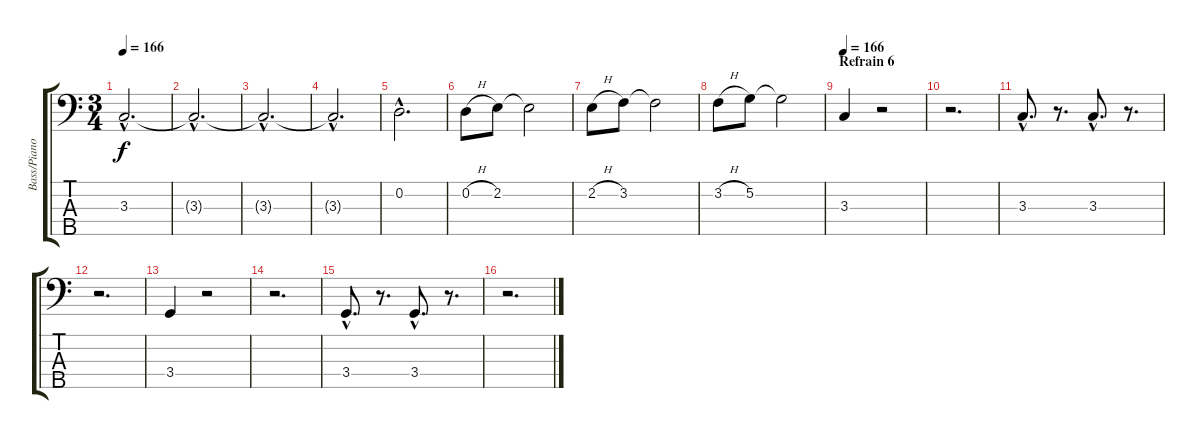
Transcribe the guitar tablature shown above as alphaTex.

\track ("Bass/Piano" "Bass/Piano") {instrument electricbassfinger}
\staff {score tabs}
\tuning (G2 D2 A1 E1 B0) {hide}
\ts (3 4)
\tempo 166
\clef f4
\ks c
3.3{hac}.2{d dy f} |
3.3{hac t}.2{d} |
3.3{hac t}.2{d} |
3.3{hac t}.2{d} |
0.2{hac}.2{d} |
0.2{h}.8 2.2.8 2.2{t}.2 |
2.2{h}.8 3.2.8 3.2{t}.2 |
3.2{h}.8 5.2.8 5.2{t}.2 |
\section ("" "Refrain 6")
\tempo 166
3.3.4 r.2 |
r.2{d} |
3.3{hac}.8{d} r.8{d} 3.3{hac}.8{d} r.8{d} |
r.2{d} |
3.4.4 r.2 |
r.2{d} |
3.4{hac}.8{d} r.8{d} 3.4{hac}.8{d} r.8{d} |
r.2{d}
